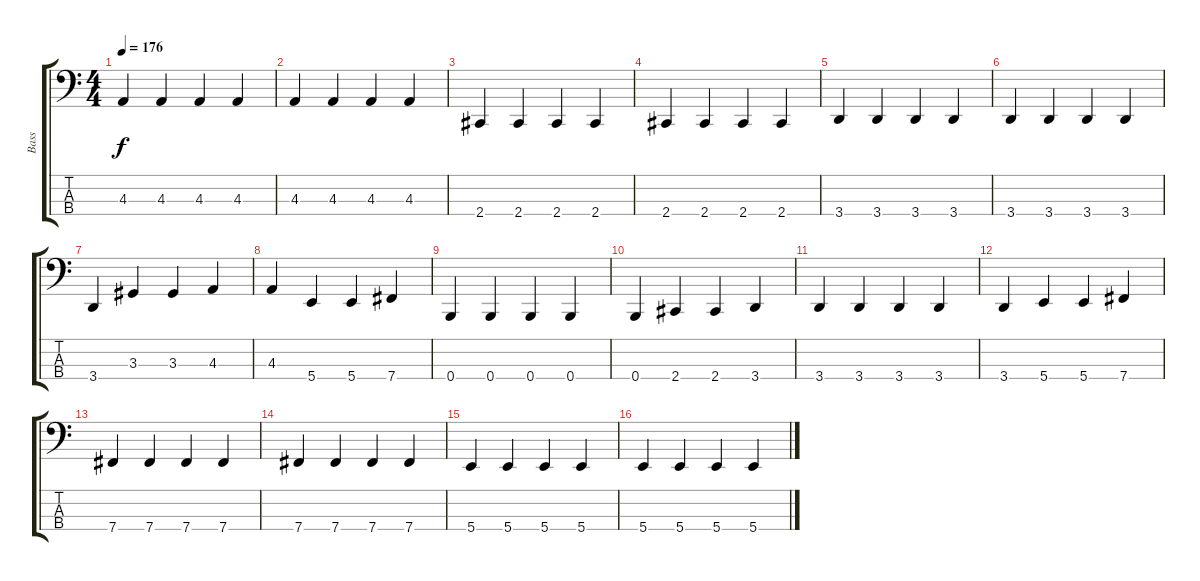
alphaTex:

\track ("Bass" "Bass") {instrument electricbassfinger}
\staff {score tabs}
\tuning (Eb2 Bb1 F1 B0) {hide}
\ts (4 4)
\tempo 176
\clef f4
\ks c
4.3.4{dy f} 4.3.4 4.3.4 4.3.4 |
4.3.4 4.3.4 4.3.4 4.3.4 |
2.4.4 2.4.4 2.4.4 2.4.4 |
2.4.4 2.4.4 2.4.4 2.4.4 |
3.4.4 3.4.4 3.4.4 3.4.4 |
3.4.4 3.4.4 3.4.4 3.4.4 |
3.4.4 3.3.4 3.3.4 4.3.4 |
4.3.4 5.4.4 5.4.4 7.4.4 |
0.4.4 0.4.4 0.4.4 0.4.4 |
0.4.4 2.4.4 2.4.4 3.4.4 |
3.4.4 3.4.4 3.4.4 3.4.4 |
3.4.4 5.4.4 5.4.4 7.4.4 |
7.4.4 7.4.4 7.4.4 7.4.4 |
7.4.4 7.4.4 7.4.4 7.4.4 |
5.4.4 5.4.4 5.4.4 5.4.4 |
5.4.4 5.4.4 5.4.4 5.4.4
